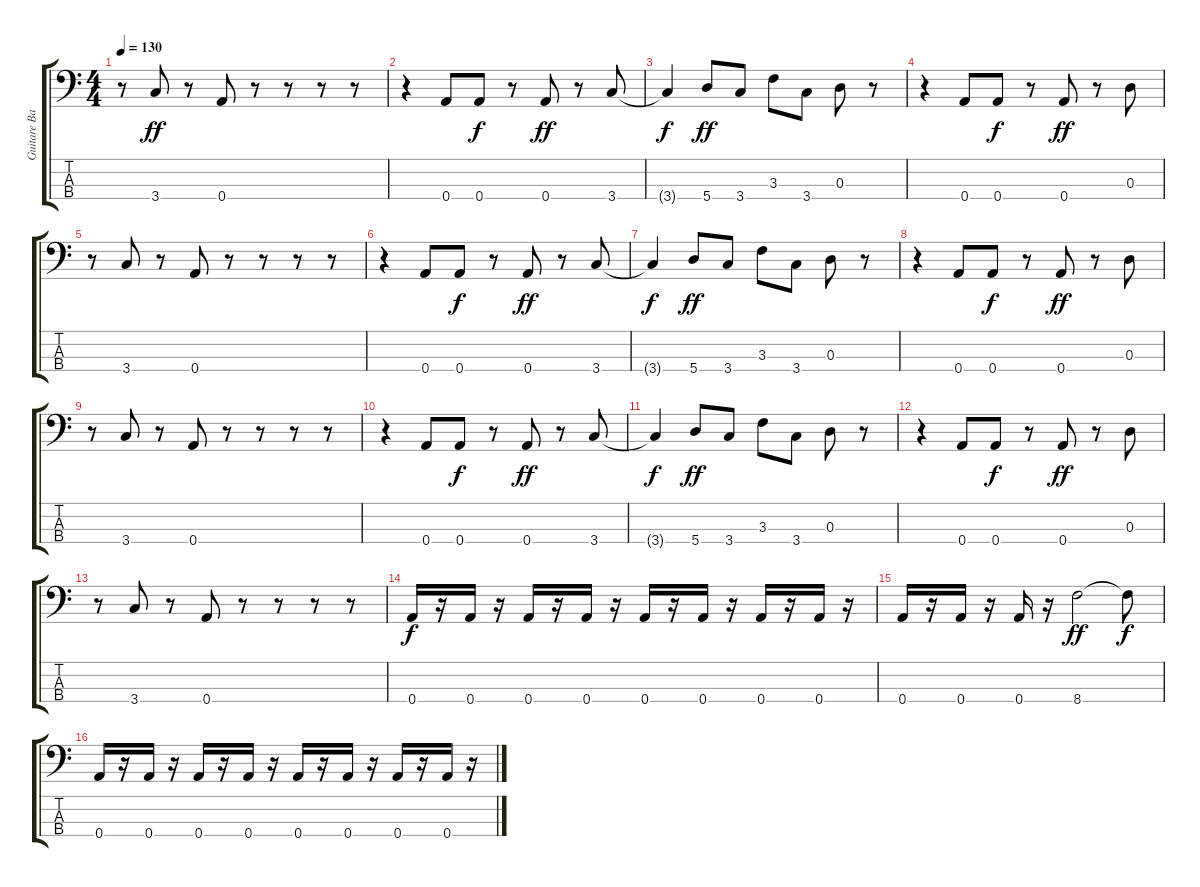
\track ("Guitare Basse" "Guitare Ba") {instrument electricbassfinger}
\staff {score tabs}
\tuning (C-1 G2 D2 A1) {hide}
\ts (4 4)
\tempo 130
\clef f4
\ks c
r.8{dy ff} 3.4.8 r.8 0.4.8 r.8 r.8 r.8 r.8 |
r.4 0.4.8 0.4.8{dy f} r.8 0.4.8{dy ff} r.8 3.4.8 |
3.4{t}.4{dy f} 5.4.8{dy ff} 3.4.8 3.3.8 3.4.8 0.3.8 r.8 |
r.4 0.4.8 0.4.8{dy f} r.8 0.4.8{dy ff} r.8 0.3.8 |
r.8 3.4.8 r.8 0.4.8 r.8 r.8 r.8 r.8 |
r.4 0.4.8 0.4.8{dy f} r.8 0.4.8{dy ff} r.8 3.4.8 |
3.4{t}.4{dy f} 5.4.8{dy ff} 3.4.8 3.3.8 3.4.8 0.3.8 r.8 |
r.4 0.4.8 0.4.8{dy f} r.8 0.4.8{dy ff} r.8 0.3.8 |
r.8 3.4.8 r.8 0.4.8 r.8 r.8 r.8 r.8 |
r.4 0.4.8 0.4.8{dy f} r.8 0.4.8{dy ff} r.8 3.4.8 |
3.4{t}.4{dy f} 5.4.8{dy ff} 3.4.8 3.3.8 3.4.8 0.3.8 r.8 |
r.4 0.4.8 0.4.8{dy f} r.8 0.4.8{dy ff} r.8 0.3.8 |
r.8 3.4.8 r.8 0.4.8 r.8 r.8 r.8 r.8 |
0.4.16{dy f} r.16 0.4.16 r.16 0.4.16 r.16 0.4.16 r.16 0.4.16 r.16 0.4.16 r.16 0.4.16 r.16 0.4.16 r.16 |
0.4.16 r.16 0.4.16 r.16 0.4.16 r.16 8.4.2{dy ff} 8.4{t}.8{dy f} |
0.4.16 r.16 0.4.16 r.16 0.4.16 r.16 0.4.16 r.16 0.4.16 r.16 0.4.16 r.16 0.4.16 r.16 0.4.16 r.16
